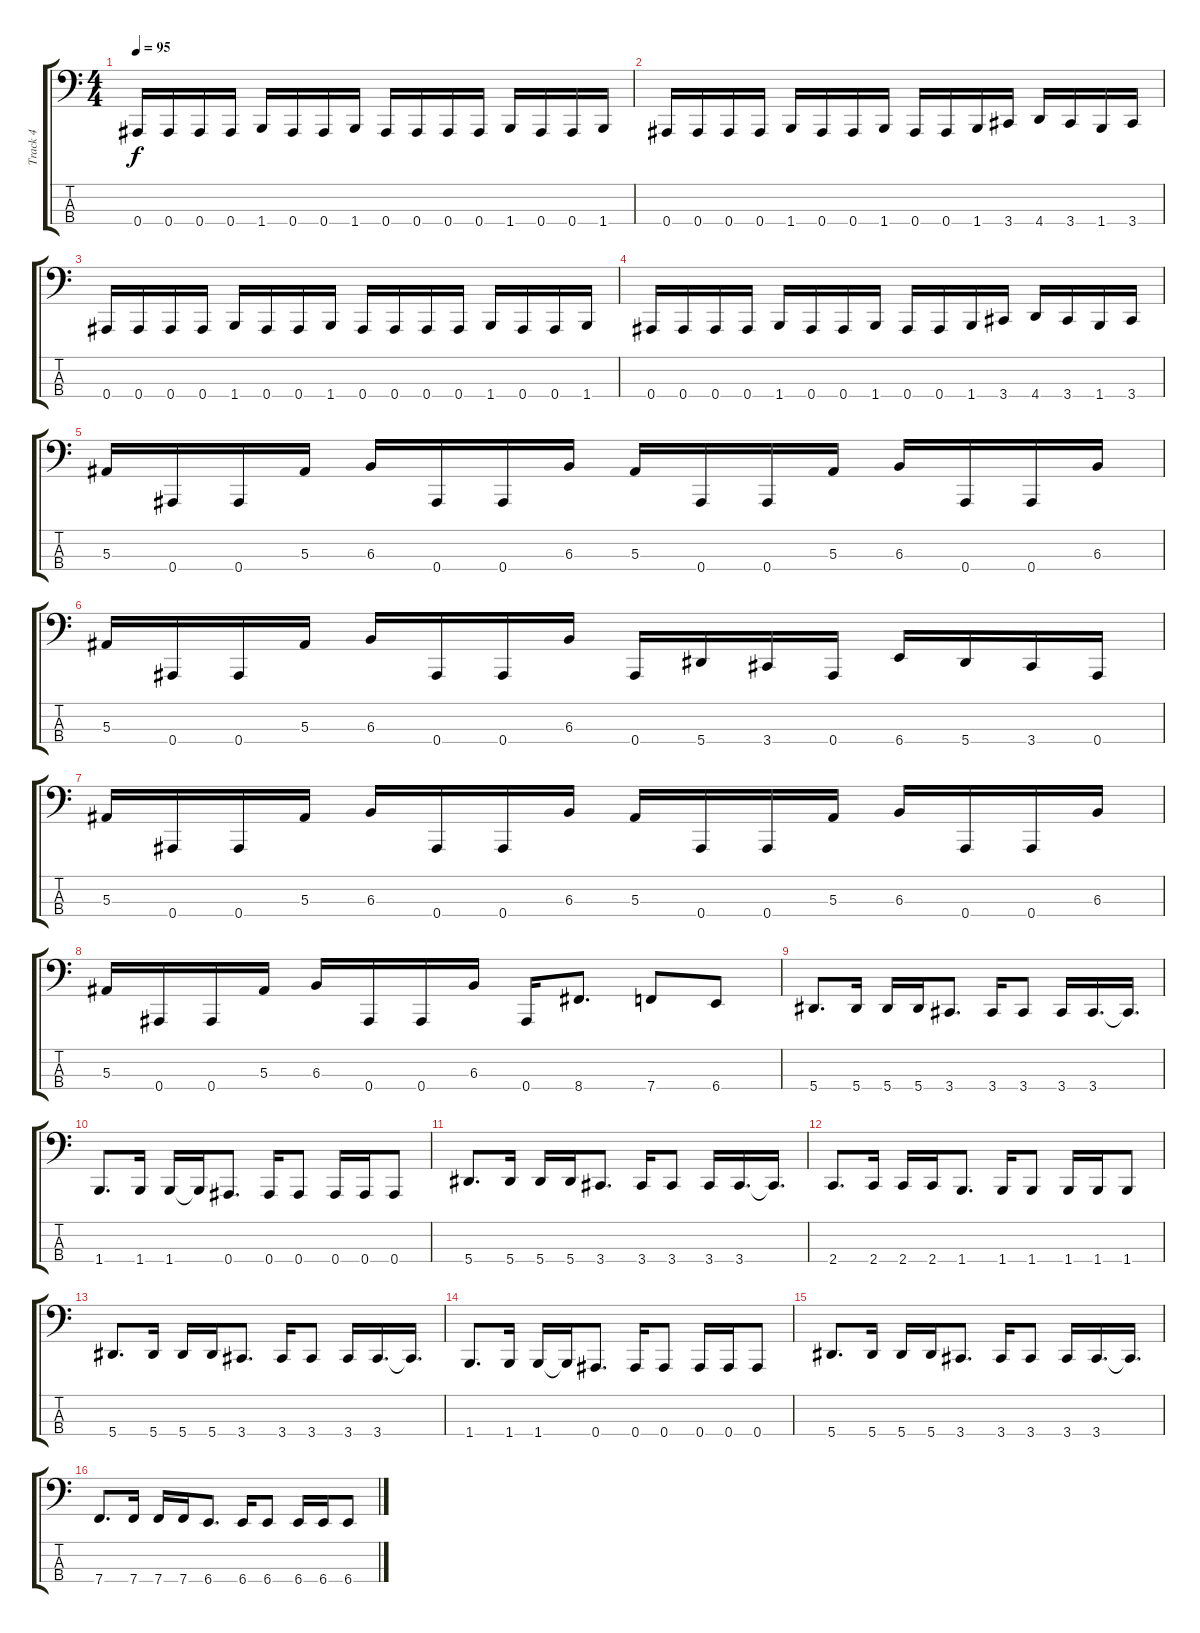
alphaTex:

\track ("Track 4" "Track 4") {instrument electricbassfinger}
\staff {score tabs}
\tuning (Eb2 Bb1 F1 Bb0) {hide}
\ts (4 4)
\tempo 95
\clef f4
\ks c
0.4.16{dy f} 0.4.16 0.4.16 0.4.16 1.4.16 0.4.16 0.4.16 1.4.16 0.4.16 0.4.16 0.4.16 0.4.16 1.4.16 0.4.16 0.4.16 1.4.16 |
0.4.16 0.4.16 0.4.16 0.4.16 1.4.16 0.4.16 0.4.16 1.4.16 0.4.16 0.4.16 1.4.16 3.4.16 4.4.16 3.4.16 1.4.16 3.4.16 |
0.4.16 0.4.16 0.4.16 0.4.16 1.4.16 0.4.16 0.4.16 1.4.16 0.4.16 0.4.16 0.4.16 0.4.16 1.4.16 0.4.16 0.4.16 1.4.16 |
0.4.16 0.4.16 0.4.16 0.4.16 1.4.16 0.4.16 0.4.16 1.4.16 0.4.16 0.4.16 1.4.16 3.4.16 4.4.16 3.4.16 1.4.16 3.4.16 |
5.3.16 0.4.16 0.4.16 5.3.16 6.3.16 0.4.16 0.4.16 6.3.16 5.3.16 0.4.16 0.4.16 5.3.16 6.3.16 0.4.16 0.4.16 6.3.16 |
5.3.16 0.4.16 0.4.16 5.3.16 6.3.16 0.4.16 0.4.16 6.3.16 0.4.16 5.4.16 3.4.16 0.4.16 6.4.16 5.4.16 3.4.16 0.4.16 |
5.3.16 0.4.16 0.4.16 5.3.16 6.3.16 0.4.16 0.4.16 6.3.16 5.3.16 0.4.16 0.4.16 5.3.16 6.3.16 0.4.16 0.4.16 6.3.16 |
5.3.16 0.4.16 0.4.16 5.3.16 6.3.16 0.4.16 0.4.16 6.3.16 0.4.16 8.4.8{d} 7.4.8 6.4.8 |
5.4.8{d} 5.4.16 5.4.16 5.4.16 3.4.8{d} 3.4.16 3.4.8 3.4.16 3.4.16{d} 3.4{t}.16{d} |
1.4.8{d} 1.4.16 1.4.16 1.4{t}.16 0.4.8{d} 0.4.16 0.4.8 0.4.16 0.4.16 0.4.8 |
5.4.8{d} 5.4.16 5.4.16 5.4.16 3.4.8{d} 3.4.16 3.4.8 3.4.16 3.4.16{d} 3.4{t}.16{d} |
2.4.8{d} 2.4.16 2.4.16 2.4.16 1.4.8{d} 1.4.16 1.4.8 1.4.16 1.4.16 1.4.8 |
5.4.8{d} 5.4.16 5.4.16 5.4.16 3.4.8{d} 3.4.16 3.4.8 3.4.16 3.4.16{d} 3.4{t}.16{d} |
1.4.8{d} 1.4.16 1.4.16 1.4{t}.16 0.4.8{d} 0.4.16 0.4.8 0.4.16 0.4.16 0.4.8 |
5.4.8{d} 5.4.16 5.4.16 5.4.16 3.4.8{d} 3.4.16 3.4.8 3.4.16 3.4.16{d} 3.4{t}.16{d} |
7.4.8{d} 7.4.16 7.4.16 7.4.16 6.4.8{d} 6.4.16 6.4.8 6.4.16 6.4.16 6.4.8
